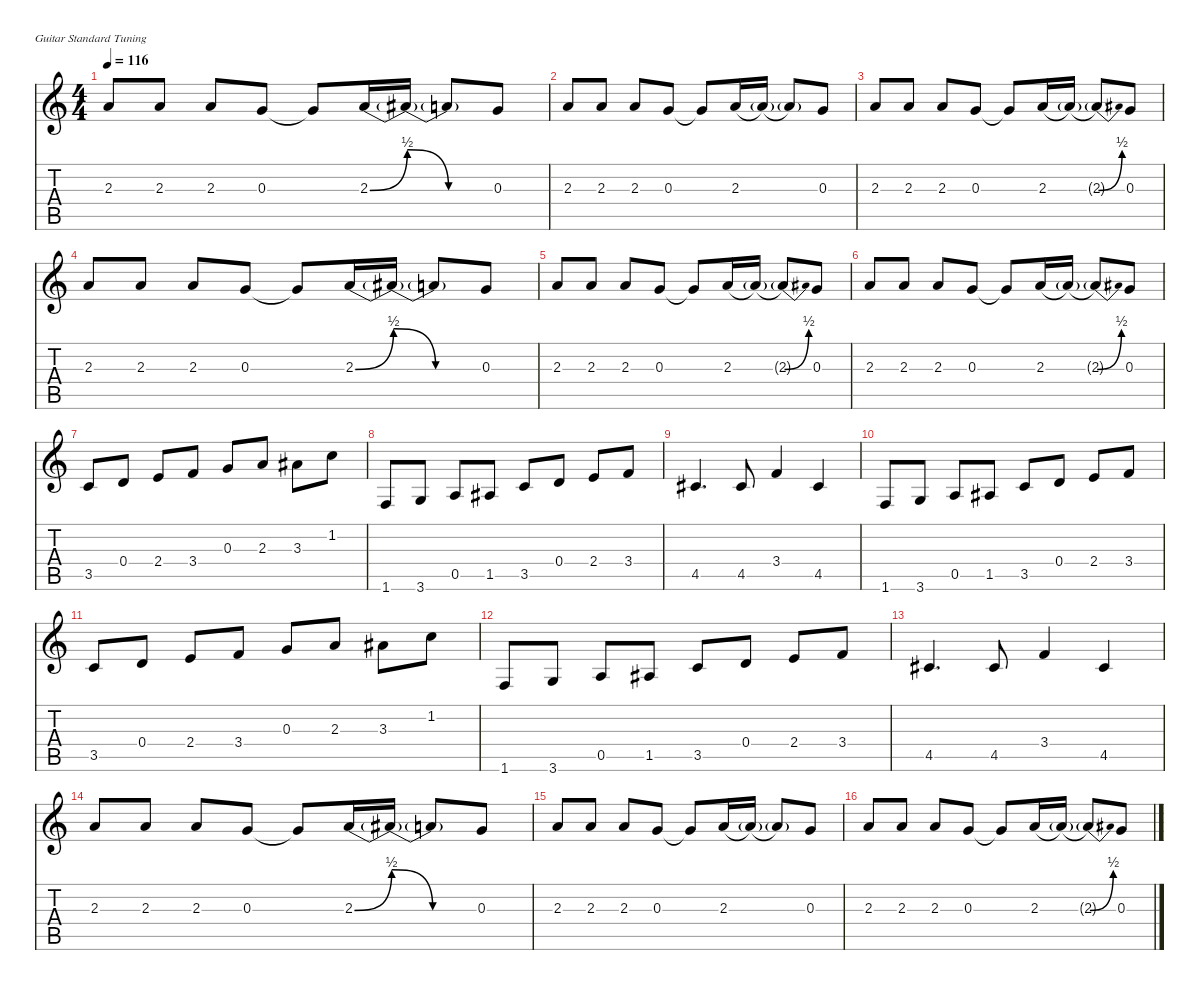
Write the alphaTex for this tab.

\defaultSystemsLayout 4
\hideDynamics
\bracketExtendMode nobrackets
\singleTrackTrackNamePolicy hidden
\multiTrackTrackNamePolicy hidden
\firstSystemTrackNameMode fullname
\firstSystemTrackNameOrientation horizontal
\otherSystemsTrackNameOrientation horizontal
\track ("Elec. Gtr." "dist.guit.") {instrument distortionguitar}
\staff {score tabs}
\tuning (E4 B3 G3 D3 A2 E2)
\ts (4 4)
\tempo 116
\clef g2
\ks c
2.3.8{dy f beam Up} 2.3.8{beam Up} 2.3.8{beam Up} 0.3.8{beam Up} 0.3{t}.8{beam Up} 2.3{be (bend 0 0 60 2)}.16{beam Up} 2.3{be (release 0 2 60 0) t}.16{beam Up} 2.3{be (hold 0 0 60 0) t}.8{beam Up} 0.3.8{beam Up} |
2.3.8{beam Up} 2.3.8{beam Up} 2.3.8{beam Up} 0.3.8{beam Up} 0.3{t}.8{beam Up} 2.3{be (hold 0 0 60 0)}.16{beam Up} 2.3{be (hold 0 0 60 0) t}.16{beam Up} 2.3{be (hold 0 0 60 0) t}.8{beam Up} 0.3.8{beam Up} |
2.3.8{beam Up} 2.3.8{beam Up} 2.3.8{beam Up} 0.3.8{beam Up} 0.3{t}.8{beam Up} 2.3{be (hold 0 0 60 0)}.16{beam Up} 2.3{be (hold 0 0 60 0) t}.16{beam Up} 2.3{be (bend 0 0 60 2) t}.8{beam Up} 0.3.8{beam Up} |
2.3.8{beam Up} 2.3.8{beam Up} 2.3.8{beam Up} 0.3.8{beam Up} 0.3{t}.8{beam Up} 2.3{be (bend 0 0 60 2)}.16{beam Up} 2.3{be (release 0 2 60 0) t}.16{beam Up} 2.3{be (hold 0 0 60 0) t}.8{beam Up} 0.3.8{beam Up} |
2.3.8{beam Up} 2.3.8{beam Up} 2.3.8{beam Up} 0.3.8{beam Up} 0.3{t}.8{beam Up} 2.3{be (hold 0 0 60 0)}.16{beam Up} 2.3{be (hold 0 0 60 0) t}.16{beam Up} 2.3{be (bend 0 0 60 2) t}.8{beam Up} 0.3.8{beam Up} |
2.3.8{beam Up} 2.3.8{beam Up} 2.3.8{beam Up} 0.3.8{beam Up} 0.3{t}.8{beam Up} 2.3{be (hold 0 0 60 0)}.16{beam Up} 2.3{be (hold 0 0 60 0) t}.16{beam Up} 2.3{be (bend 0 0 60 2) t}.8{beam Up} 0.3.8{beam Up} |
3.5.8{beam Up} 0.4.8{beam Up} 2.4.8{beam Up} 3.4.8{beam Up} 0.3.8{beam Up} 2.3.8{beam Up} 3.3{acc #}.8{beam Down} 1.2.8{beam Down} |
1.6.8{beam Up} 3.6.8{beam Up} 0.5.8{beam Up} 1.5{acc #}.8{beam Up} 3.5.8{beam Up} 0.4.8{beam Up} 2.4.8{beam Up} 3.4.8{beam Up} |
4.5{acc #}.4{d beam Up} 4.5{acc #}.8{beam Up} 3.4.4{beam Up} 4.5{acc #}.4{beam Up} |
1.6.8{beam Up} 3.6.8{beam Up} 0.5.8{beam Up} 1.5{acc #}.8{beam Up} 3.5.8{beam Up} 0.4.8{beam Up} 2.4.8{beam Up} 3.4.8{beam Up} |
3.5.8{beam Up} 0.4.8{beam Up} 2.4.8{beam Up} 3.4.8{beam Up} 0.3.8{beam Up} 2.3.8{beam Up} 3.3{acc #}.8{beam Down} 1.2.8{beam Down} |
1.6.8{beam Up} 3.6.8{beam Up} 0.5.8{beam Up} 1.5{acc #}.8{beam Up} 3.5.8{beam Up} 0.4.8{beam Up} 2.4.8{beam Up} 3.4.8{beam Up} |
4.5{acc #}.4{d beam Up} 4.5{acc #}.8{beam Up} 3.4.4{beam Up} 4.5{acc #}.4{beam Up} |
2.3.8{beam Up} 2.3.8{beam Up} 2.3.8{beam Up} 0.3.8{beam Up} 0.3{t}.8{beam Up} 2.3{be (bend 0 0 60 2)}.16{beam Up} 2.3{be (release 0 2 60 0) t}.16{beam Up} 2.3{be (hold 0 0 60 0) t}.8{beam Up} 0.3.8{beam Up} |
2.3.8{beam Up} 2.3.8{beam Up} 2.3.8{beam Up} 0.3.8{beam Up} 0.3{t}.8{beam Up} 2.3{be (hold 0 0 60 0)}.16{beam Up} 2.3{be (hold 0 0 60 0) t}.16{beam Up} 2.3{be (hold 0 0 60 0) t}.8{beam Up} 0.3.8{beam Up} |
2.3.8{beam Up} 2.3.8{beam Up} 2.3.8{beam Up} 0.3.8{beam Up} 0.3{t}.8{beam Up} 2.3{be (hold 0 0 60 0)}.16{beam Up} 2.3{be (hold 0 0 60 0) t}.16{beam Up} 2.3{be (bend 0 0 60 2) t}.8{beam Up} 0.3.8{beam Up}
